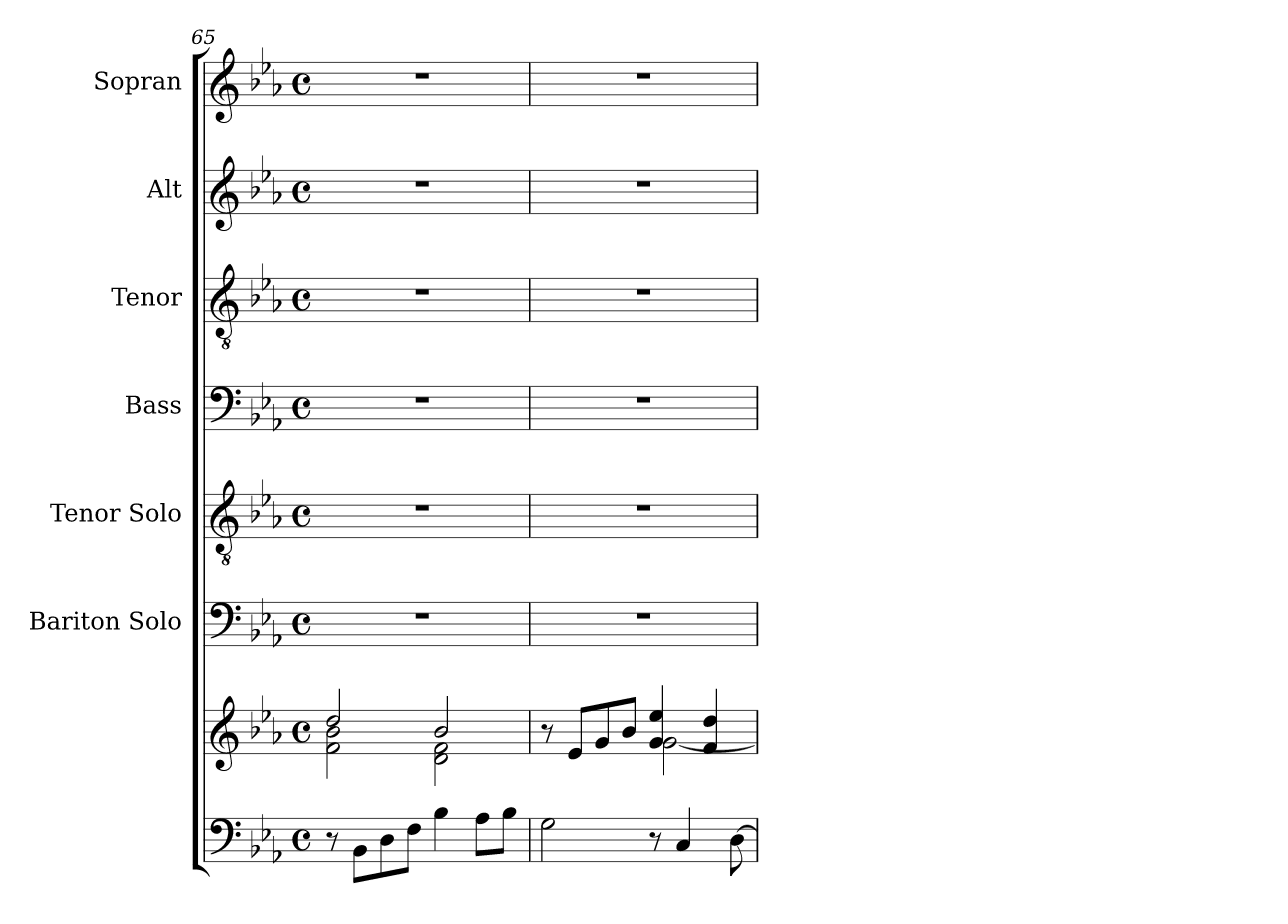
**kern	**kern	**kern	**kern	**kern	**kern	**kern	**kern
*part7	*part7	*part6	*part5	*part4	*part3	*part2	*part1
*staff8	*staff7	*staff6	*staff5	*staff4	*staff3	*staff2	*staff1
*	*	*I"Bariton Solo	*I"Tenor Solo	*I"Bass	*I"Tenor	*I"Alt	*I"Sopran
*	*	*	*	*I'B.	*I'T.	*I'A.	*I'S.
*clefF4	*clefG2	*clefF4	*clefGv2	*clefF4	*clefGv2	*clefG2	*clefG2
*k[b-e-a-]	*k[b-e-a-]	*k[b-e-a-]	*k[b-e-a-]	*k[b-e-a-]	*k[b-e-a-]	*k[b-e-a-]	*k[b-e-a-]
*E-:	*E-:	*E-:	*E-:	*E-:	*E-:	*E-:	*E-:
*M4/4	*M4/4	*M4/4	*M4/4	*M4/4	*M4/4	*M4/4	*M4/4
*met(c)	*met(c)	*met(c)	*met(c)	*met(c)	*met(c)	*met(c)	*met(c)
=65	=65	=65	=65	=65	=65	=65	=65
*	*^	*	*	*	*	*	*
8r	2dd/	2f\ 2b-\	1r	1r	1r	1r	1r	1r
8BB-\L	.	.	.	.	.	.	.	.
8D\	.	.	.	.	.	.	.	.
8F\J	.	.	.	.	.	.	.	.
4B-\	2b-/	2d\ 2f\	.	.	.	.	.	.
8A-\L	.	.	.	.	.	.	.	.
8B-\J	.	.	.	.	.	.	.	.
=66	=66	=66	=66	=66	=66	=66	=66	=66
2G\	8r	2ryy	1r	1r	1r	1r	1r	1r
.	8e-/L	.	.	.	.	.	.	.
.	8g/	.	.	.	.	.	.	.
.	8b-/J	.	.	.	.	.	.	.
8r	4g/ 4ee-/	[<2g\	.	.	.	.	.	.
4C/	.	.	.	.	.	.	.	.
.	4f/ 4dd/	.	.	.	.	.	.	.
[8D\	.	.	.	.	.	.	.	.
*	*v	*v	*	*	*	*	*	*
=	=	=	=	=	=	=	=
*-	*-	*-	*-	*-	*-	*-	*-
